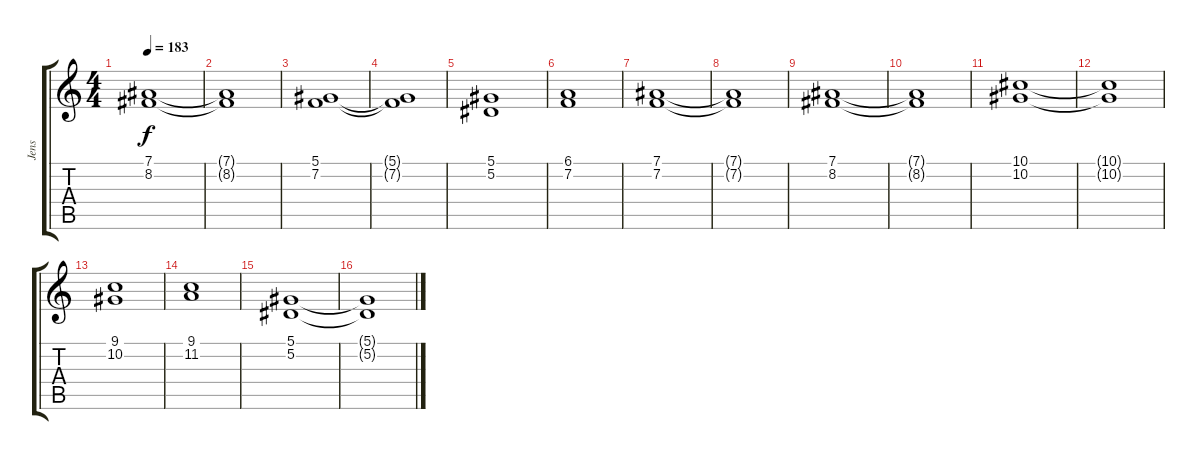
\track ("Jens" "Jens") {instrument synthstrings1}
\staff {score tabs}
\tuning (Eb4 Bb3 Gb3 Db3 Ab2 Eb2) {hide}
\ts (4 4)
\tempo 183
\clef g2
\ks c
(7.1 8.2).1{dy f} |
(7.1{t} 8.2{t}).1 |
(5.1 7.2).1 |
(5.1{t} 7.2{t}).1 |
(5.1 5.2).1 |
(6.1 7.2).1 |
(7.1 7.2).1 |
(7.1{t} 7.2{t}).1 |
(7.1 8.2).1 |
(7.1{t} 8.2{t}).1 |
(10.1 10.2).1 |
(10.1{t} 10.2{t}).1 |
(9.1 10.2).1 |
(9.1 11.2).1 |
(5.1 5.2).1 |
(5.1{t} 5.2{t}).1
